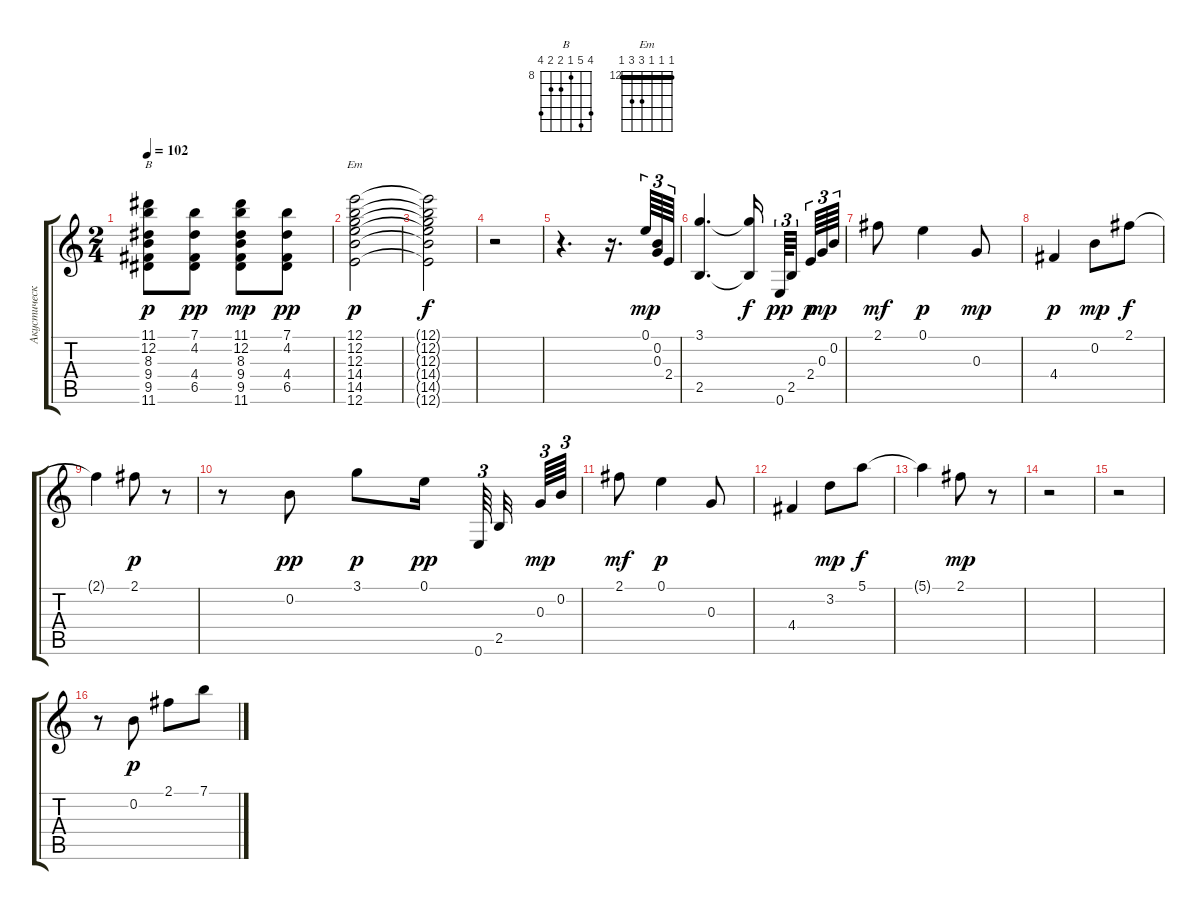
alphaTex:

\track ("Акустическая гитара" "Акустическ") {instrument acousticguitarsteel}
\staff {score tabs}
\tuning (E4 B3 G3 D3 A2 E2) {hide}
\chord ("B" 11 12 8 9 9 11) {firstfret 8}
\chord ("Em" 12 12 12 14 14 12) {firstfret 12 barre 12}
\ts (2 4)
\tempo 102
\clef g2
\ks c
(11.1 12.2 8.3 9.4 9.5 11.6).8{ch "B" dy p} (7.1 4.2 4.4 6.5).8{dy pp} (11.1 12.2 8.3 9.4 9.5 11.6).8{dy mp} (7.1 4.2 4.4 6.5).8{dy pp} |
(12.1 12.2 12.3 14.4 14.5 12.6).2{ch "Em" dy p} |
(12.1{t} 12.2{t} 12.3{t} 14.4{t} 14.5{t} 12.6{t}).2{dy f} |
r.2 |
r.4{d} r.16{d} 0.1.64{tu (3 2) dy mp} (0.2 0.3).64{tu (3 2)} 2.4.64{tu (3 2)} |
(3.1 2.5).4{d} (3.1{t} 2.5{t}).16{dy f beam splitsecondary} 0.6.64{tu (3 2) dy pp} 2.5.32{tu (3 2) beam splitsecondary} 2.4.64{tu (3 2) dy p} 0.3.64{tu (3 2) dy mp} 0.2.64{tu (3 2)} |
2.1.8{dy mf} 0.1.4{dy p} 0.3.8{dy mp} |
4.4.4{dy p} 0.2.8{dy mp} 2.1.8{dy f} |
2.1{t}.4 2.1.8{dy p} r.8 |
r.8 0.2.8{dy pp} 3.1.8{dy p} 0.1.16{dy pp beam splitsecondary} 0.6.64{tu (3 2) beam splitsecondary} 2.5.32{beam splitsecondary} 0.3.64{tu (3 2) dy mp} 0.2.64{tu (3 2)} |
2.1.8{dy mf} 0.1.4{dy p} 0.3.8 |
4.4.4 3.2.8{dy mp} 5.1.8{dy f} |
5.1{t}.4 2.1.8{dy mp} r.8 |
r.2 |
r.2 |
r.8 0.2.8{dy p} 2.1.8 7.1.8
